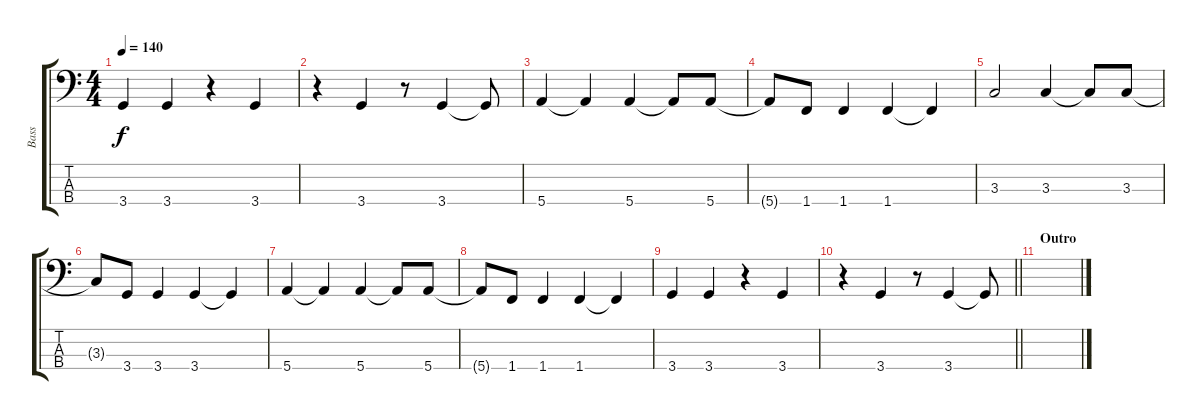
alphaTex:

\track ("Bass" "Bass") {instrument electricbassfinger}
\staff {score tabs}
\tuning (G2 D2 A1 E1) {hide}
\ts (4 4)
\tempo 140
\clef f4
\ks c
3.4.4{dy f} 3.4.4 r.4 3.4.4 |
r.4 3.4.4 r.8 3.4.4 3.4{t}.8 |
5.4.4 5.4{t}.4 5.4.4 5.4{t}.8 5.4.8 |
5.4{t}.8 1.4.8 1.4.4 1.4.4 1.4{t}.4 |
3.3.2 3.3.4 3.3{t}.8 3.3.8 |
3.3{t}.8 3.4.8 3.4.4 3.4.4 3.4{t}.4 |
5.4.4 5.4{t}.4 5.4.4 5.4{t}.8 5.4.8 |
5.4{t}.8 1.4.8 1.4.4 1.4.4 1.4{t}.4 |
3.4.4 3.4.4 r.4 3.4.4 |
\barLineRight lightlight
r.4 3.4.4 r.8 3.4.4 3.4{t}.8 |
\section ("" "Outro")
